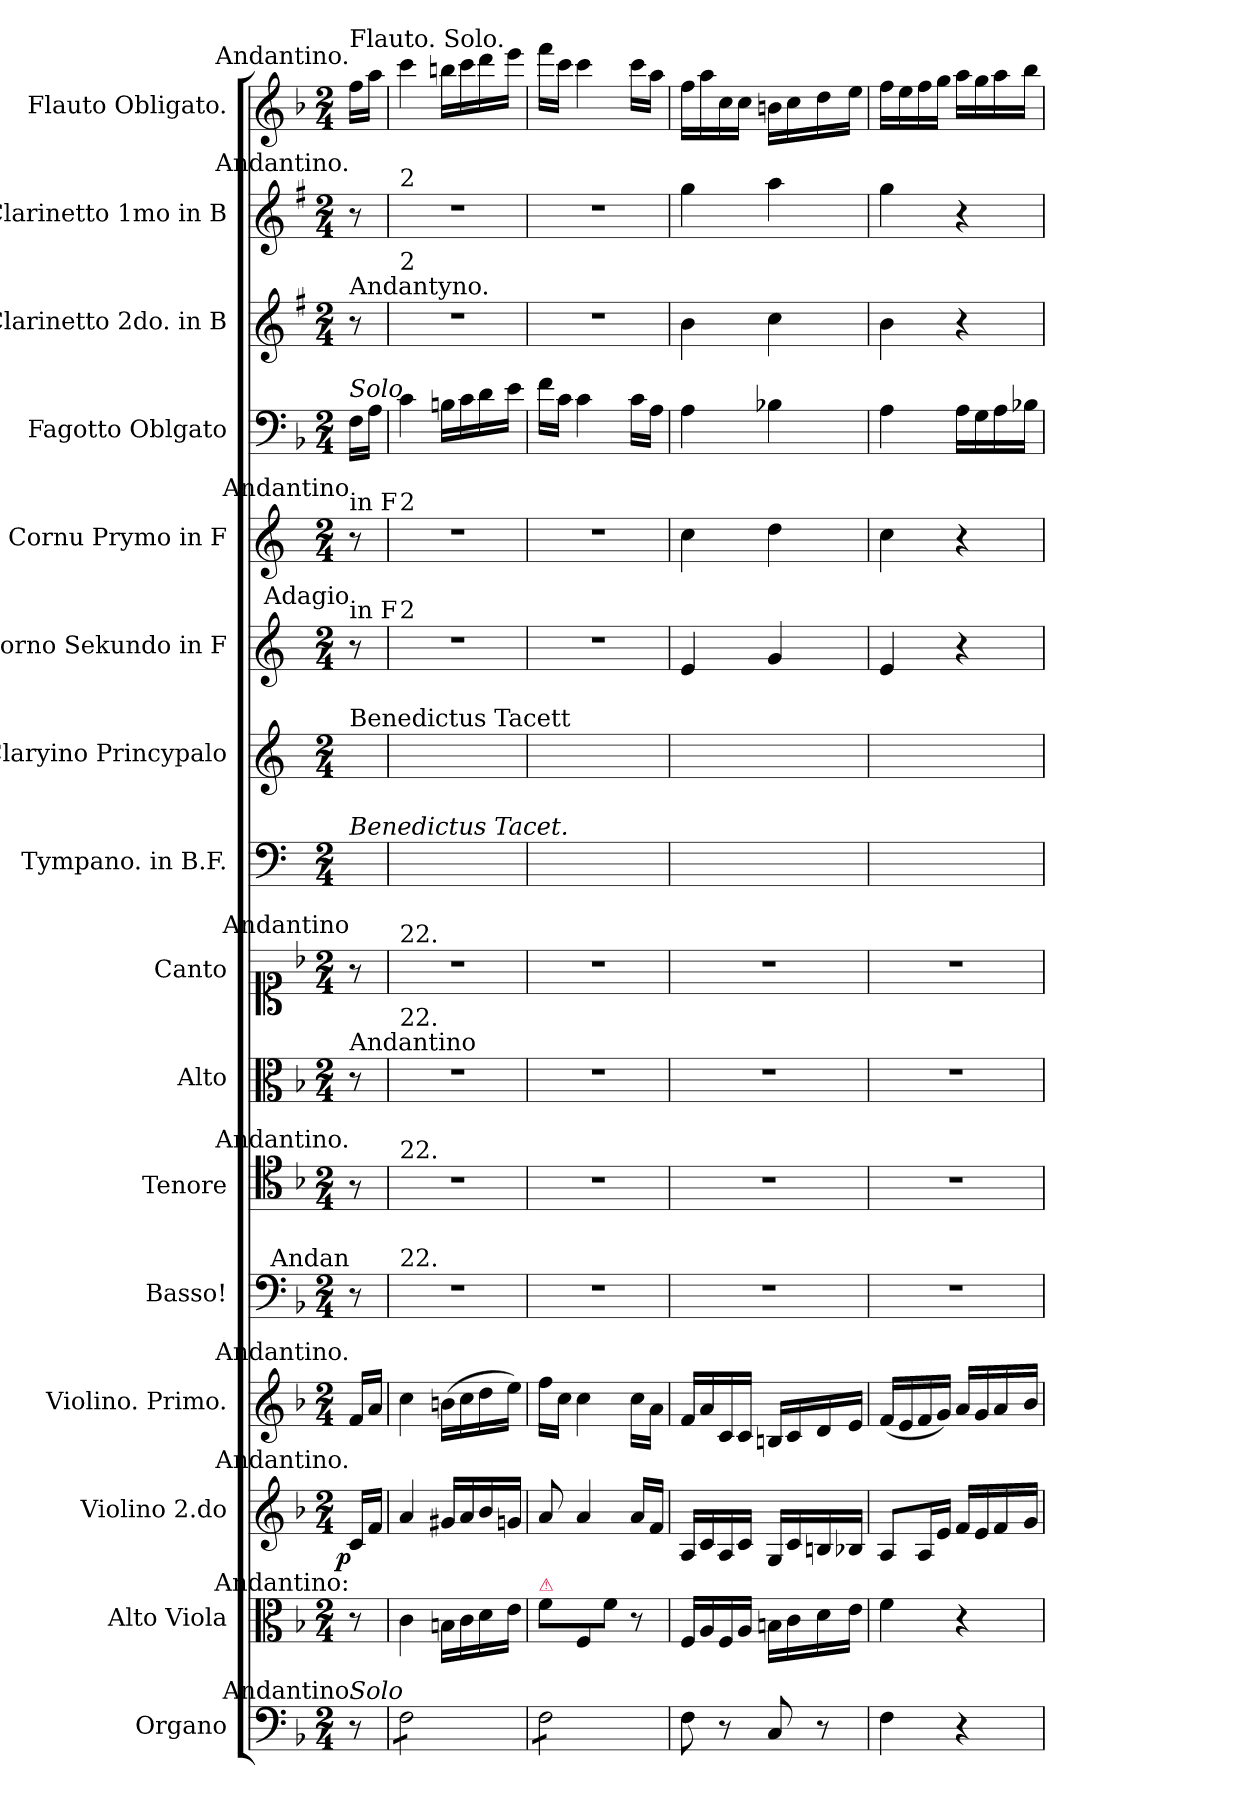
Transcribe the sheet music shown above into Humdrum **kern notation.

**kern	**dynam	**kern	**dynam	**kern	**dynam	**kern	**dynam	**kern	**kern	**kern	**kern	**kern	**kern	**kern	**kern	**kern	**kern	**kern	**kern
*part16	*part16	*part15	*part15	*part14	*part14	*part13	*part13	*part12	*part11	*part10	*part9	*part8	*part7	*part6	*part5	*part4	*part3	*part2	*part1
*staff16	*staff16	*staff15	*staff15	*staff14	*staff14	*staff13	*staff13	*staff12	*staff11	*staff10	*staff9	*staff8	*staff7	*staff6	*staff5	*staff4	*staff3	*staff2	*staff1
*I"Organo	*	*I"Alto Viola	*	*I"Violino 2.do	*	*I"Violino. Primo.	*	*I"Basso!	*I"Tenore	*I"Alto	*I"Canto	*I"Tympano. in B.F.	*I"Claryino Princypalo	*I"Corno Sekundo in F	*I"Cornu Prymo in F	*I"Fagotto Oblgato	*I"Clarinetto 2do. in B	*I"Clarinetto 1mo in B	*I"Flauto Obligato.
*I'org	*	*I'a-vla	*	*I'vl 2	*	*I'vl 1	*	*I'B	*I'T	*I'A	*	*	*I'clno princ	*I'cor 2 in F	*I'cor 1 in F	*I'fag	*	*	*I'fl
*clefF4	*	*clefC3	*	*clefG2	*	*clefG2	*	*clefF4	*clefC4	*clefC3	*clefC1	*clefF4	*clefG2	*clefG2	*clefG2	*clefF4	*clefG2	*clefG2	*clefG2
*	*	*	*	*	*	*	*	*	*	*	*	*	*ITrd1c2	*ITrd4c7	*ITrd4c7	*	*ITrd1c2	*ITrd1c2	*
*k[b-]	*	*k[b-]	*	*k[b-]	*	*k[b-]	*	*k[b-]	*k[b-]	*k[b-]	*k[b-]	*k[]	*k[b-e-]	*k[b-]	*k[b-]	*k[b-]	*k[b-]	*k[b-]	*k[b-]
*F:	*	*F:	*	*F:	*	*F:	*	*F:	*	*F:	*F:	*	*	*	*	*F:	*	*	*F:
*M2/4	*	*M2/4	*	*M2/4	*	*M2/4	*	*M2/4	*M2/4	*M2/4	*M2/4	*M2/4	*M2/4	*M2/4	*M2/4	*M2/4	*M2/4	*M2/4	*M2/4
=	=	=	=	=	=	=	=	=	=	=	=	=	=	=	=	=	=	=	=
!	!	!	!	!	!	!	!	!	!	!	!	!	!	!	!	!	!	!	!LO:TX:a:t=Flauto. Solo.
!	!	!	!	!	!	!	!	!	!	!	!	!	!	!	!	!	!	!	!LO:TX:a:rj:t=Andantino.
!	!	!	!	!	!	!	!	!	!	!	!	!	!	!	!	!	!	!LO:TX:a:rj:t=Andantino.	!
!	!	!	!	!	!	!	!	!	!	!	!	!	!	!	!	!	!LO:TX:a:t=Andantyno.	!	!
!	!	!	!	!	!	!	!	!	!	!	!	!	!	!	!	!LO:TX:a:i:t=Solo	!	!	!
!	!	!	!	!	!	!	!	!	!	!	!	!	!	!	!LO:TX:a:t=in F	!	!	!	!
!	!	!	!	!	!	!	!	!	!	!	!	!	!	!	!LO:TX:a:rj:t=Andantino	!	!	!	!
!	!	!	!	!	!	!	!	!	!	!	!	!	!	!LO:TX:a:t=in F	!	!	!	!	!
!	!	!	!	!	!	!	!	!	!	!	!	!	!	!LO:TX:a:rj:t=Adagio	!	!	!	!	!
!	!	!	!	!	!	!	!	!	!	!	!	!	!LO:TX:a:t=Benedictus Tacett	!	!	!	!	!	!
!	!	!	!	!	!	!	!	!	!	!	!	!LO:TX:a:i:t=Benedictus Tacet.	!	!	!	!	!	!	!
!	!	!	!	!	!	!	!	!	!	!	!LO:TX:a:rj:t=Andantino	!	!	!	!	!	!	!	!
!	!	!	!	!	!	!	!	!	!	!LO:TX:a:t=Andantino	!	!	!	!	!	!	!	!	!
!	!	!	!	!	!	!	!	!	!LO:TX:a:rj:t=Andantino.	!	!	!	!	!	!	!	!	!	!
!	!	!	!	!	!	!	!	!LO:TX:a:rj:t=Andan	!	!	!	!	!	!	!	!	!	!	!
!	!	!	!	!	!	!LO:TX:a:rj:t=Andantino.	!	!	!	!	!	!	!	!	!	!	!	!	!
!	!	!	!	!LO:TX:a:rj:t=Andantino.	!	!	!	!	!	!	!	!	!	!	!	!	!	!	!
!	!	!LO:TX:a:rj:t=Andantino&colon;	!	!	!	!	!	!	!	!	!	!	!	!	!	!	!	!	!
!LO:TX:a:rj:t=Andantino	!	!	!	!	!	!	!	!	!	!	!	!	!	!	!	!	!	!	!
!LO:TX:a:i:t=Solo	!	!	!	!	!	!	!	!	!	!	!	!	!	!	!	!	!	!	!
!	!	!	!	!	!LO:DY:rj	!	!LO:DY:b:rj	!	!	!	!	!	!	!	!	!	!	!	!
8r	.	8r	.	16c/LL	p.	16f/LL	fr&colon;	8r	8r	8r	8r	8ryy	8ryy	8r	8r	16F\LL	8r	8r	16ff\LL
.	.	.	.	16f/JJ	.	16a/JJ	.	.	.	.	.	.	.	.	.	16A\JJ	.	.	16aa\JJ
=1	=1	=1	=1	=1	=1	=1	=1	=1	=1	=1	=1	=1	=1	=1	=1	=1	=1	=1	=1
!	!	!	!	!	!	!	!	!	!	!	!	!	!	!	!	!	!	!LO:TX:a:t=2	!
!	!	!	!	!	!	!	!	!	!	!	!	!	!	!	!	!	!LO:TX:a:t=2	!	!
!	!	!	!	!	!	!	!	!	!	!	!	!	!	!	!LO:TX:a:t=2	!	!	!	!
!	!	!	!	!	!	!	!	!	!	!	!	!	!	!LO:TX:a:t=2	!	!	!	!	!
!	!	!	!	!	!	!	!	!	!	!	!LO:TX:a:t=22.	!	!	!	!	!	!	!	!
!	!	!	!	!	!	!	!	!	!	!LO:TX:a:t=22.	!	!	!	!	!	!	!	!	!
!	!	!	!	!	!	!	!	!	!LO:TX:a:t=22.	!	!	!	!	!	!	!	!	!	!
!	!	!	!	!	!	!	!	!LO:TX:a:t=22.	!	!	!	!	!	!	!	!	!	!	!
!	!LO:DY:rj	!	!LO:DY:rj	!	!	!	!	!	!	!	!	!	!	!	!	!	!	!	!
*tremolo	*	*	*	*	*	*	*	*	*	*	*	*	*	*	*	*	*	*	*
8F\L	p&colon;	4c\	p&colon;	4a/	.	4cc\	.	2r	2r	2r	2r	2ryy	2ryy	2r	2r	4c\	2r	2r	4ccc\
8F\	.	.	.	.	.	.	.	.	.	.	.	.	.	.	.	.	.	.	.
8F\	.	16Bn\LL	.	16g#X/LL	.	(16bn\LL	.	.	.	.	.	.	.	.	.	16Bn\LL	.	.	16bbn\LL
.	.	16c\	.	16a/	.	16cc\	.	.	.	.	.	.	.	.	.	16c\	.	.	16ccc\
8F\J	.	16d\	.	16b-/	.	16dd\	.	.	.	.	.	.	.	.	.	16d\	.	.	16ddd\
.	.	16e\JJ	.	16gn/JJ	.	16ee\JJ)	.	.	.	.	.	.	.	.	.	16e\JJ	.	.	16eee\JJ
=2	=2	=2	=2	=2	=2	=2	=2	=2	=2	=2	=2	=2	=2	=2	=2	=2	=2	=2	=2
!	!	!LO:TX:a:color=crimson:t=⚠	!	!	!	!	!	!	!	!	!	!	!	!	!	!	!	!	!
8F\L	.	8f\L	.	8a/	.	16ff\LL	.	2r	2r	2r	2r	2ryy	2ryy	2r	2r	16f\LL	2r	2r	16fff\LL
.	.	.	.	.	.	16cc\JJ	.	.	.	.	.	.	.	.	.	16c\JJ	.	.	16ccc\JJ
8F\	.	8F/	.	4a/	.	4cc\	.	.	.	.	.	.	.	.	.	4c\	.	.	4ccc\
8F\	.	8f\J	.	.	.	.	.	.	.	.	.	.	.	.	.	.	.	.	.
8F\J	.	8r	.	16a/LL	.	16cc\LL	.	.	.	.	.	.	.	.	.	16c\LL	.	.	16ccc\LL
*Xtremolo	*	*	*	*	*	*	*	*	*	*	*	*	*	*	*	*	*	*	*
.	.	.	.	16f/JJ	.	16a\JJ	.	.	.	.	.	.	.	.	.	16A\JJ	.	.	16aa\JJ
=3	=3	=3	=3	=3	=3	=3	=3	=3	=3	=3	=3	=3	=3	=3	=3	=3	=3	=3	=3
8F\	.	16F/LL	.	16A/LL	.	16f/LL	.	2r	2r	2r	2r	2ryy	2ryy	4A/	4f\	4A\	4a\	4ff\	16ff\LL
.	.	16A/	.	16c/	.	16a/	.	.	.	.	.	.	.	.	.	.	.	.	16aa\
8r	.	16F/	.	16A/	.	16c/	.	.	.	.	.	.	.	.	.	.	.	.	16cc\
.	.	16A/JJ	.	16c/JJ	.	16c/JJ	.	.	.	.	.	.	.	.	.	.	.	.	16cc\JJ
8C/	.	16Bn\LL	.	16G/LL	.	16Bn/LL	.	.	.	.	.	.	.	4c/	4g\	4B-X\	4b-\	4gg\	16bn\LL
.	.	16c\	.	16c/	.	16c/	.	.	.	.	.	.	.	.	.	.	.	.	16cc\
8r	.	16d\	.	16Bn/	.	16d/	.	.	.	.	.	.	.	.	.	.	.	.	16dd\
.	.	16e\JJ	.	16B-X/JJ	.	16e/JJ	.	.	.	.	.	.	.	.	.	.	.	.	16ee\JJ
=4	=4	=4	=4	=4	=4	=4	=4	=4	=4	=4	=4	=4	=4	=4	=4	=4	=4	=4	=4
4F\	.	4f\	.	8A/L	.	(16f/LL	.	2r	2r	2r	2r	2ryy	2ryy	4A/	4f\	4A\	4a\	4ff\	16ff\LL
.	.	.	.	.	.	16e/	.	.	.	.	.	.	.	.	.	.	.	.	16ee\
.	.	.	.	16A/L	.	16f/	.	.	.	.	.	.	.	.	.	.	.	.	16ff\
.	.	.	.	16e/JJ	.	16g/JJ)	.	.	.	.	.	.	.	.	.	.	.	.	16gg\JJ
4r	.	4r	.	16f/LL	.	16a/LL	.	.	.	.	.	.	.	4r	4r	16A\LL	4r	4r	16aa\LL
.	.	.	.	16e/	.	16g/	.	.	.	.	.	.	.	.	.	16G\	.	.	16gg\
.	.	.	.	16f/	.	16a/	.	.	.	.	.	.	.	.	.	16A\	.	.	16aa\
.	.	.	.	16g/JJ	.	16b-/JJ	.	.	.	.	.	.	.	.	.	16B-X\JJ	.	.	16bb-\JJ
=	=	=	=	=	=	=	=	=	=	=	=	=	=	=	=	=	=	=	=
*-	*-	*-	*-	*-	*-	*-	*-	*-	*-	*-	*-	*-	*-	*-	*-	*-	*-	*-	*-
